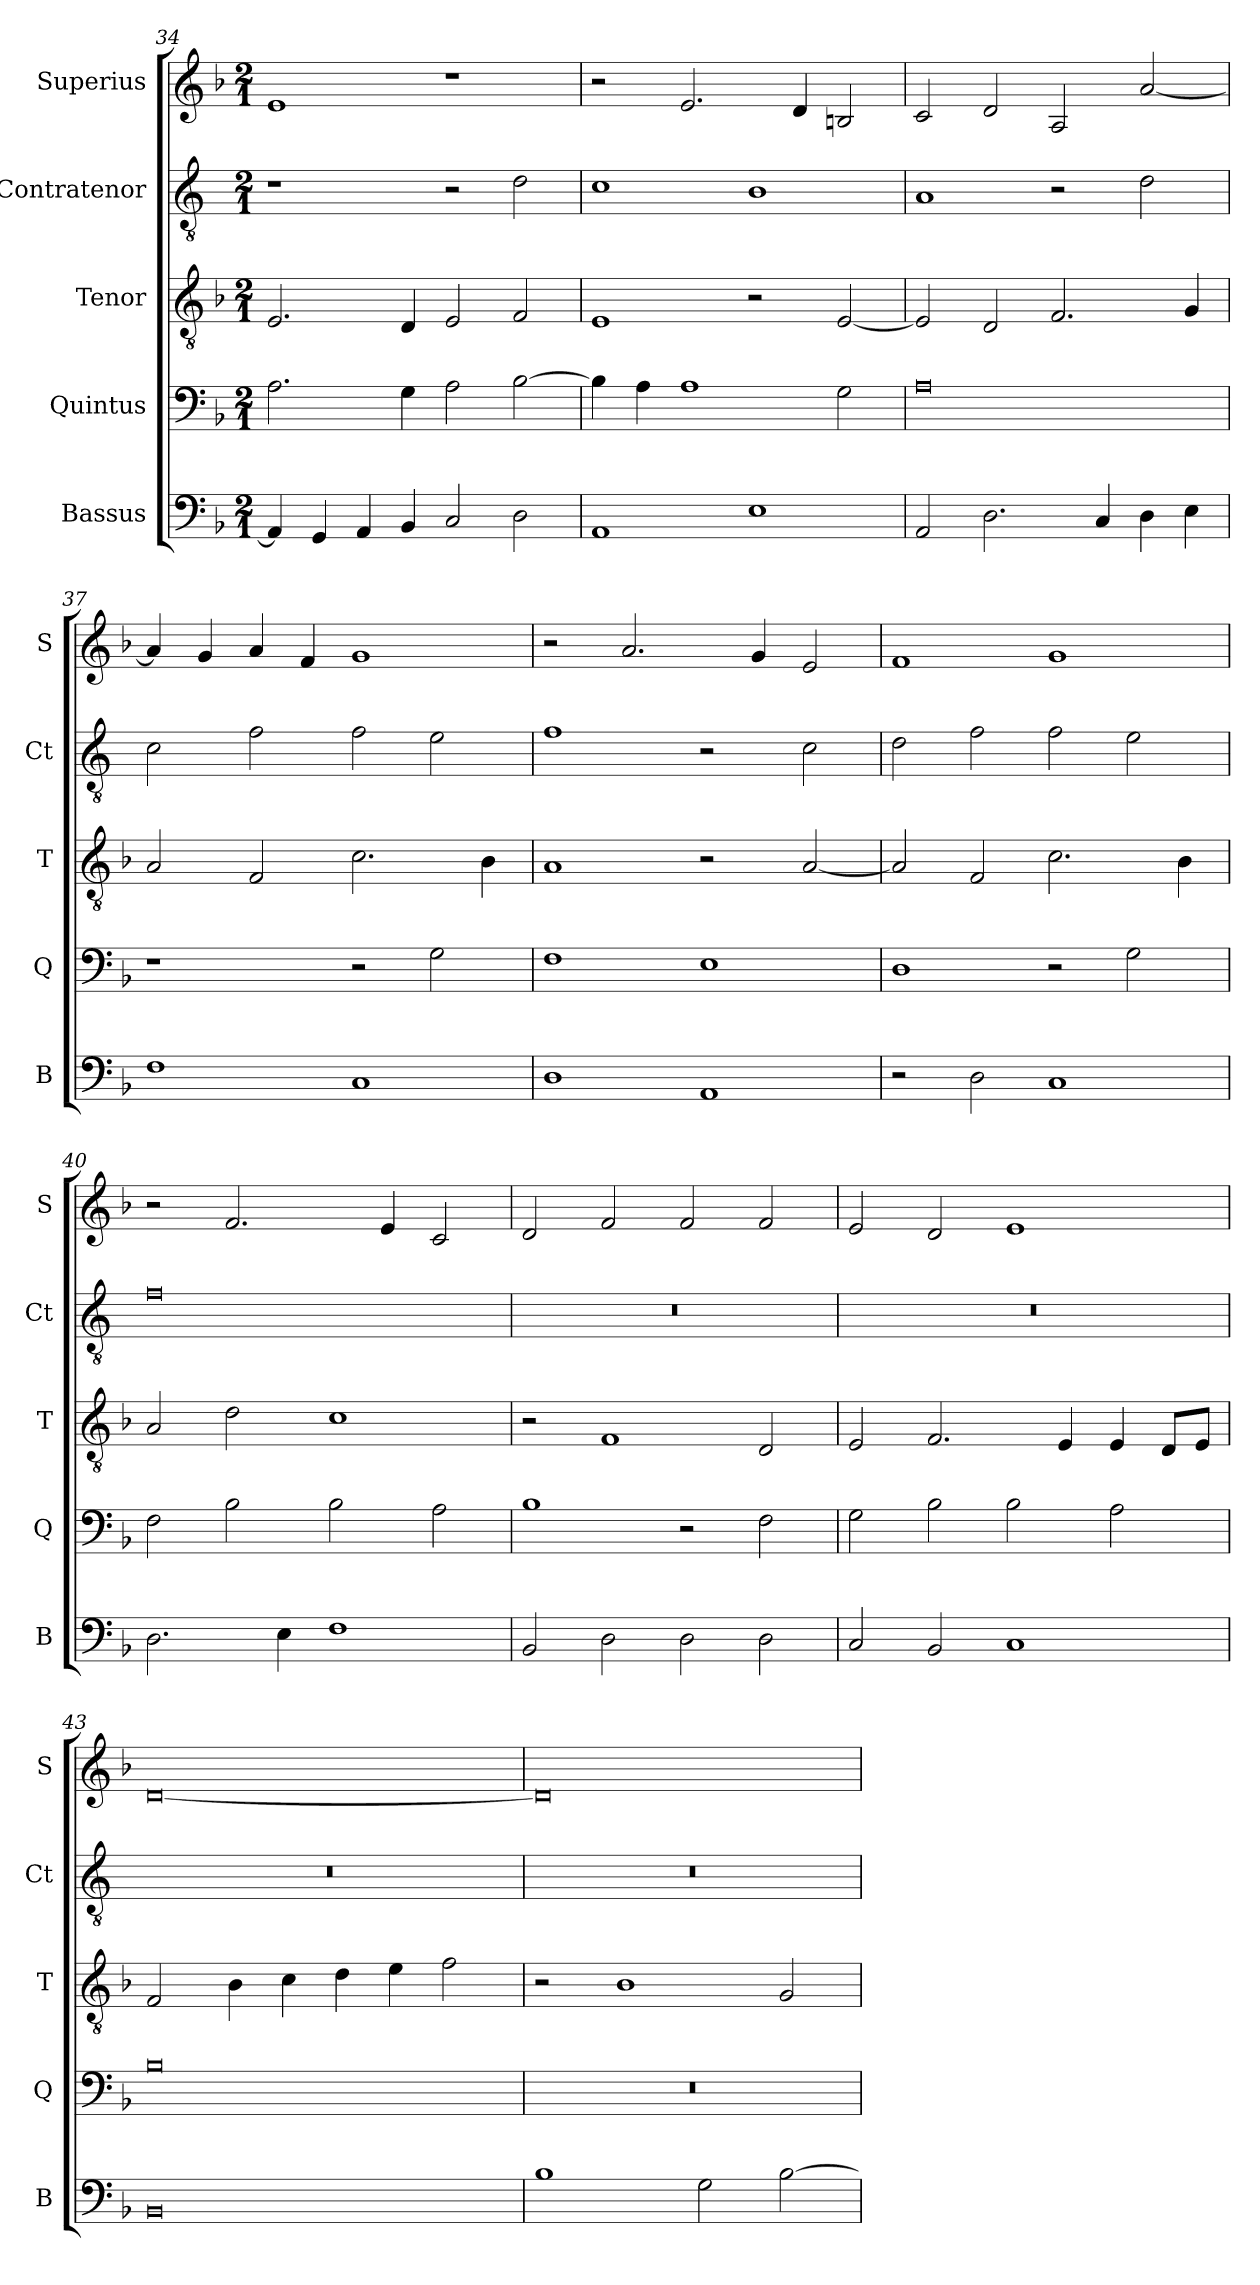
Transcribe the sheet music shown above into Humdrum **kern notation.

**kern	**kern	**kern	**kern	**kern
*part5	*part4	*part3	*part2	*part1
*staff5	*staff4	*staff3	*staff2	*staff1
*I"Bassus	*I"Quintus	*I"Tenor	*I"Contratenor	*I"Superius
*I'B	*I'Q	*I'T	*I'Ct	*I'S
*clefF4	*clefF4	*clefGv2	*clefGv2	*clefG2
*k[b-]	*k[b-]	*k[b-]	*k[]	*k[b-]
*M2/1	*M2/1	*M2/1	*M2/1	*M2/1
=34	=34	=34	=34	=34
4AA/]	2.A\	2.E/	1r	1e
4GG/	.	.	.	.
4AA/	.	.	.	.
4BB-/	4G\	4D/	.	.
2C/	2A\	2E/	2r	1r
2D\	[2B-\	2F/	2d\	.
=35	=35	=35	=35	=35
1AA	4B-\]	1E	1c	2r
.	4A\	.	.	.
.	1A	.	.	2.e/
1E	.	2r	1B	.
.	.	.	.	4d/
.	2G\	[2E/	.	2Bn/
=36	=36	=36	=36	=36
2AA/	0A	2E/]	1A	2c/
2.D\	.	2D/	.	2d/
.	.	2.F/	2r	2A/
4C/	.	.	.	.
4D\	.	.	2d\	[2a/
4E\	.	4G/	.	.
=37	=37	=37	=37	=37
1F	1r	2A/	2c\	4a/]
.	.	.	.	4g/
.	.	2F/	2f\	4a/
.	.	.	.	4f/
1C	2r	2.c\	2f\	1g
.	2G\	.	2e\	.
.	.	4B-\	.	.
=38	=38	=38	=38	=38
1D	1F	1A	1f	2r
.	.	.	.	2.a/
1AA	1E	2r	2r	.
.	.	.	.	4g/
.	.	[2A/	2c\	2e/
=39	=39	=39	=39	=39
2r	1D	2A/]	2d\	1f
2D\	.	2F/	2f\	.
1C	2r	2.c\	2f\	1g
.	2G\	.	2e\	.
.	.	4B-\	.	.
=40	=40	=40	=40	=40
2.D\	2F\	2A/	0f	2r
.	2B-\	2d\	.	2.f/
4E\	.	.	.	.
1F	2B-\	1c	.	.
.	.	.	.	4e/
.	2A\	.	.	2c/
=41	=41	=41	=41	=41
2BB-/	1B-	2r	0r	2d/
2D\	.	1F	.	2f/
2D\	2r	.	.	2f/
2D\	2F\	2D/	.	2f/
=42	=42	=42	=42	=42
2C/	2G\	2E/	0r	2e/
2BB-/	2B-\	2.F/	.	2d/
1C	2B-\	.	.	1e
.	.	4E/	.	.
.	2A\	4E/	.	.
.	.	8D/L	.	.
.	.	8E/J	.	.
=43	=43	=43	=43	=43
0BB-	0B-	2F/	0r	[0d
.	.	4B-\	.	.
.	.	4c\	.	.
.	.	4d\	.	.
.	.	4e\	.	.
.	.	2f\	.	.
=44	=44	=44	=44	=44
1B-	0r	2r	0r	0d]
.	.	1B-	.	.
2G\	.	.	.	.
[2B-\	.	2G/	.	.
=	=	=	=	=
*-	*-	*-	*-	*-
